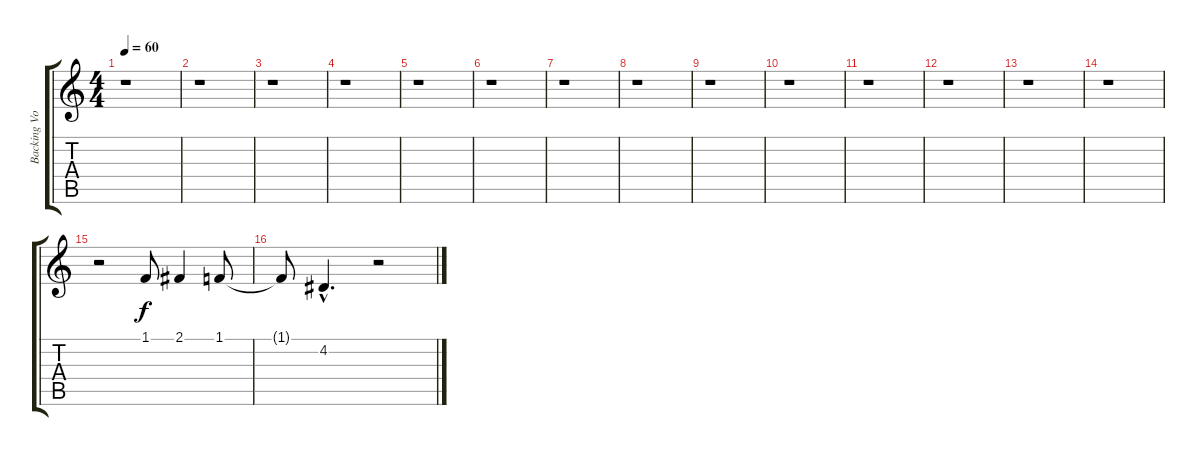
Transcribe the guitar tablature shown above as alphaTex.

\track ("Backing Vocals" "Backing Vo") {instrument tuba}
\staff {score tabs}
\tuning (E4 B3 G3 D3 A2 E2) {hide}
\ts (4 4)
\tempo 60
\clef g2
\ks c
r.1{dy f} |
r.1 |
r.1 |
r.1 |
r.1 |
r.1 |
r.1 |
r.1 |
r.1 |
r.1 |
r.1 |
r.1 |
r.1 |
r.1 |
r.2 1.1.8 2.1.4 1.1.8 |
1.1{t}.8 4.2{hac}.4{d} r.2
